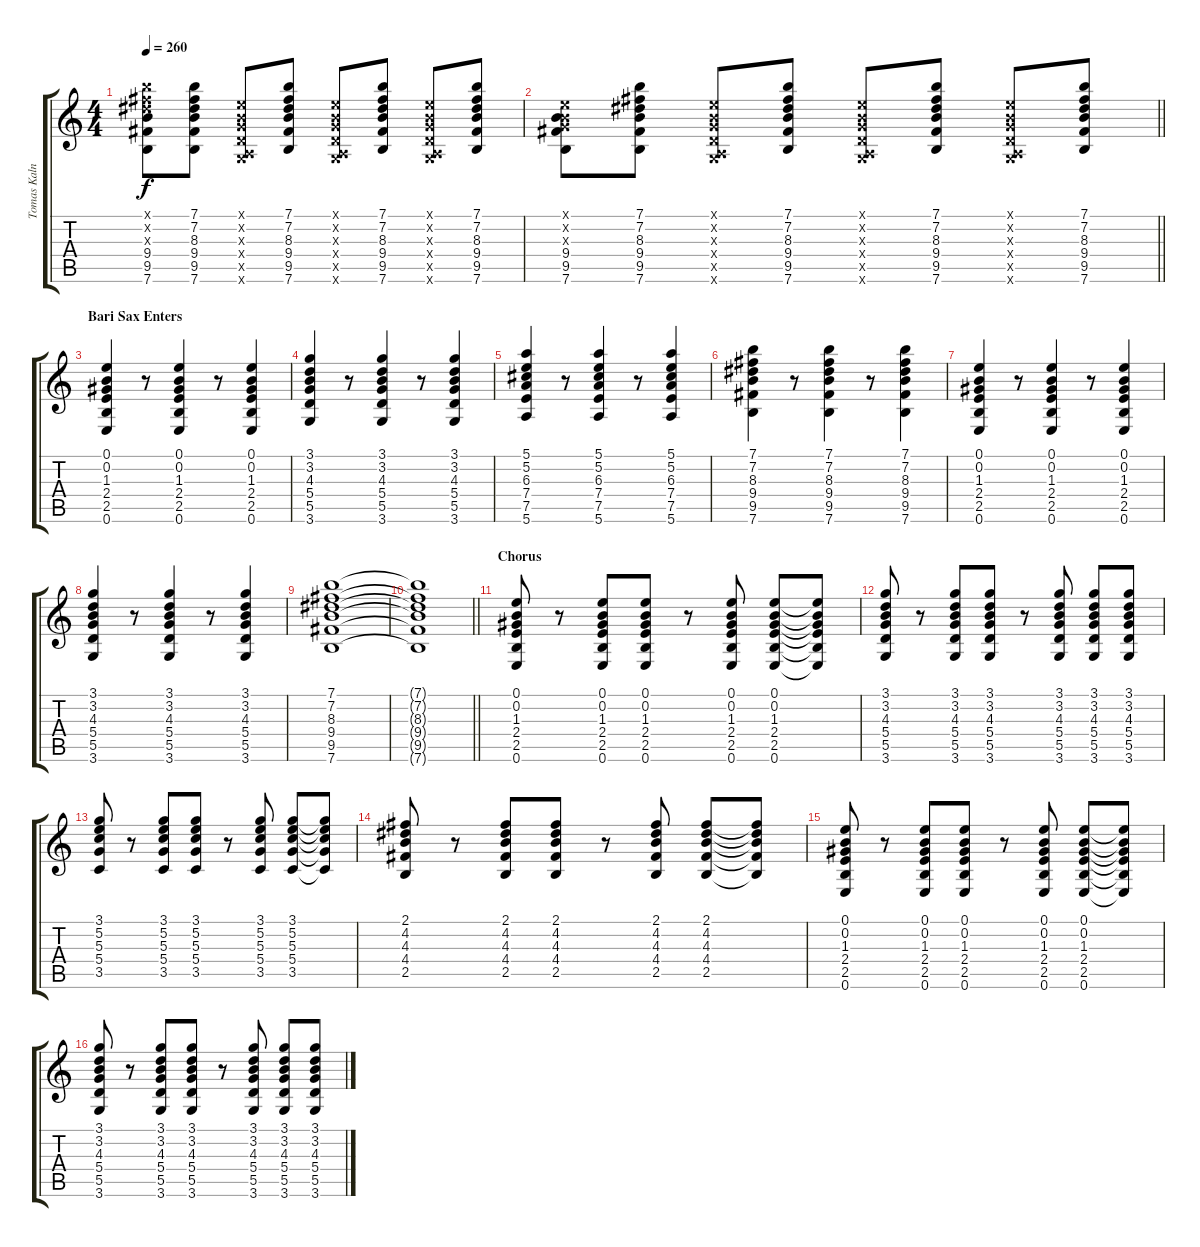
\track ("Tomas Kalnoky    - Guitar" "Tomas Kaln") {instrument electricguitarclean}
\staff {score tabs}
\tuning (E4 B3 G3 D3 A2 E2) {hide}
\ts (4 4)
\tempo 260
\clef g2
\ks c
(7.1{x} 7.2{x} 8.3{x} 9.4 9.5 7.6).8{dy f} (7.1 7.2 8.3 9.4 9.5 7.6).8 (0.1{x} 0.2{x} 0.3{x} 0.4{x} 0.5{x} 3.6{x}).8 (7.1 7.2 8.3 9.4 9.5 7.6).8 (0.1{x} 0.2{x} 0.3{x} 0.4{x} 0.5{x} 3.6{x}).8 (7.1 7.2 8.3 9.4 9.5 7.6).8 (0.1{x} 0.2{x} 0.3{x} 0.4{x} 0.5{x} 3.6{x}).8 (7.1 7.2 8.3 9.4 9.5 7.6).8 |
\barLineRight lightlight
(0.1{x} 0.2{x} 0.3{x} 9.4 9.5 7.6).8 (7.1 7.2 8.3 9.4 9.5 7.6).8 (0.1{x} 0.2{x} 0.3{x} 0.4{x} 0.5{x} 3.6{x}).8 (7.1 7.2 8.3 9.4 9.5 7.6).8 (0.1{x} 0.2{x} 0.3{x} 0.4{x} 0.5{x} 3.6{x}).8 (7.1 7.2 8.3 9.4 9.5 7.6).8 (0.1{x} 0.2{x} 0.3{x} 0.4{x} 0.5{x} 3.6{x}).8 (7.1 7.2 8.3 9.4 9.5 7.6).8 |
\section ("" "Bari Sax Enters")
(0.1 0.2 1.3 2.4 2.5 0.6).4 r.8 (0.1 0.2 1.3 2.4 2.5 0.6).4 r.8 (0.1 0.2 1.3 2.4 2.5 0.6).4 |
(3.1 3.2 4.3 5.4 5.5 3.6).4 r.8 (3.1 3.2 4.3 5.4 5.5 3.6).4 r.8 (3.1 3.2 4.3 5.4 5.5 3.6).4 |
(5.1 5.2 6.3 7.4 7.5 5.6).4 r.8 (5.1 5.2 6.3 7.4 7.5 5.6).4 r.8 (5.1 5.2 6.3 7.4 7.5 5.6).4 |
(7.1 7.2 8.3 9.4 9.5 7.6).4 r.8 (7.1 7.2 8.3 9.4 9.5 7.6).4 r.8 (7.1 7.2 8.3 9.4 9.5 7.6).4 |
(0.1 0.2 1.3 2.4 2.5 0.6).4 r.8 (0.1 0.2 1.3 2.4 2.5 0.6).4 r.8 (0.1 0.2 1.3 2.4 2.5 0.6).4 |
(3.1 3.2 4.3 5.4 5.5 3.6).4 r.8 (3.1 3.2 4.3 5.4 5.5 3.6).4 r.8 (3.1 3.2 4.3 5.4 5.5 3.6).4 |
(7.1 7.2 8.3 9.4 9.5 7.6).1 |
\barLineRight lightlight
(7.1{t} 7.2{t} 8.3{t} 9.4{t} 9.5{t} 7.6{t}).1 |
\section ("" "Chorus")
(0.1 0.2 1.3 2.4 2.5 0.6).8{volume 11 instrument electricguitarclean} r.8 (0.1 0.2 1.3 2.4 2.5 0.6).8 (0.1 0.2 1.3 2.4 2.5 0.6).8 r.8 (0.1 0.2 1.3 2.4 2.5 0.6).8 (0.1 0.2 1.3 2.4 2.5 0.6).8 (0.1{t} 0.2{t} 1.3{t} 2.4{t} 2.5{t} 0.6{t}).8 |
(3.1 3.2 4.3 5.4 5.5 3.6).8 r.8 (3.1 3.2 4.3 5.4 5.5 3.6).8 (3.1 3.2 4.3 5.4 5.5 3.6).8 r.8 (3.1 3.2 4.3 5.4 5.5 3.6).8 (3.1 3.2 4.3 5.4 5.5 3.6).8 (3.1 3.2 4.3 5.4 5.5 3.6).8 |
(3.1 5.2 5.3 5.4 3.5).8 r.8 (3.1 5.2 5.3 5.4 3.5).8 (3.1 5.2 5.3 5.4 3.5).8 r.8 (3.1 5.2 5.3 5.4 3.5).8 (3.1 5.2 5.3 5.4 3.5).8 (3.1{t} 5.2{t} 5.3{t} 5.4{t} 3.5{t}).8 |
(2.1 4.2 4.3 4.4 2.5).8 r.8 (2.1 4.2 4.3 4.4 2.5).8 (2.1 4.2 4.3 4.4 2.5).8 r.8 (2.1 4.2 4.3 4.4 2.5).8 (2.1 4.2 4.3 4.4 2.5).8 (2.1{t} 4.2{t} 4.3{t} 4.4{t} 2.5{t}).8 |
(0.1 0.2 1.3 2.4 2.5 0.6).8 r.8 (0.1 0.2 1.3 2.4 2.5 0.6).8 (0.1 0.2 1.3 2.4 2.5 0.6).8 r.8 (0.1 0.2 1.3 2.4 2.5 0.6).8 (0.1 0.2 1.3 2.4 2.5 0.6).8 (0.1{t} 0.2{t} 1.3{t} 2.4{t} 2.5{t} 0.6{t}).8 |
(3.1 3.2 4.3 5.4 5.5 3.6).8 r.8 (3.1 3.2 4.3 5.4 5.5 3.6).8 (3.1 3.2 4.3 5.4 5.5 3.6).8 r.8 (3.1 3.2 4.3 5.4 5.5 3.6).8 (3.1 3.2 4.3 5.4 5.5 3.6).8 (3.1 3.2 4.3 5.4 5.5 3.6).8
